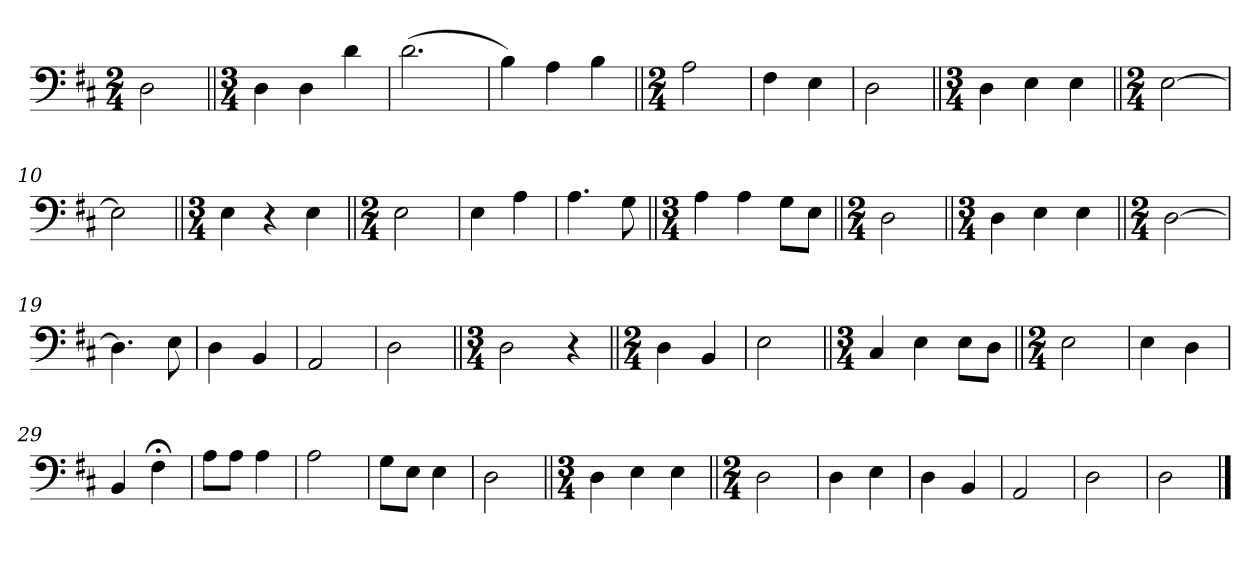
**kern
*part1
*staff1
*clefF4
*k[f#c#]
*M2/4
=1
2D\
=2||
*M3/4
4D\
4D\
4d\
=3
(2.d\
=4
4B\)
4A\
4B\
=5||
*M2/4
2A\
=6
4F#\
4E\
=7
2D\
=8||
*M3/4
4D\
4E\
4E\
=9||
*M2/4
[2E\
=10
2E\]
=11||
*M3/4
4E\
4r
4E\
=12||
*M2/4
2E\
=13
4E\
4A\
=14
4.A\
8G\
=15||
*M3/4
4A\
4A\
8G\L
8E\J
=16||
*M2/4
2D\
=17||
*M3/4
4D\
4E\
4E\
=18||
*M2/4
[2D\
=19
4.D\]
8E\
=20
4D\
4BB/
=21
2AA/
=22
2D\
=23||
*M3/4
2D\
4r
=24||
*M2/4
4D\
4BB/
=25
2E\
=26||
*M3/4
4C#/
4E\
8E\L
8D\J
=27||
*M2/4
2E\
=28
4E\
4D\
=29
4BB/
4F#;<\
=30
8A\L
8A\J
4A\
=31
2A\
=32
8G\L
8E\J
4E\
=33
2D\
=34||
*M3/4
4D\
4E\
4E\
=35||
*M2/4
2D\
=36
4D\
4E\
=37
4D\
4BB/
=38
2AA/
=39
2D\
=40
2D\
==
*-
